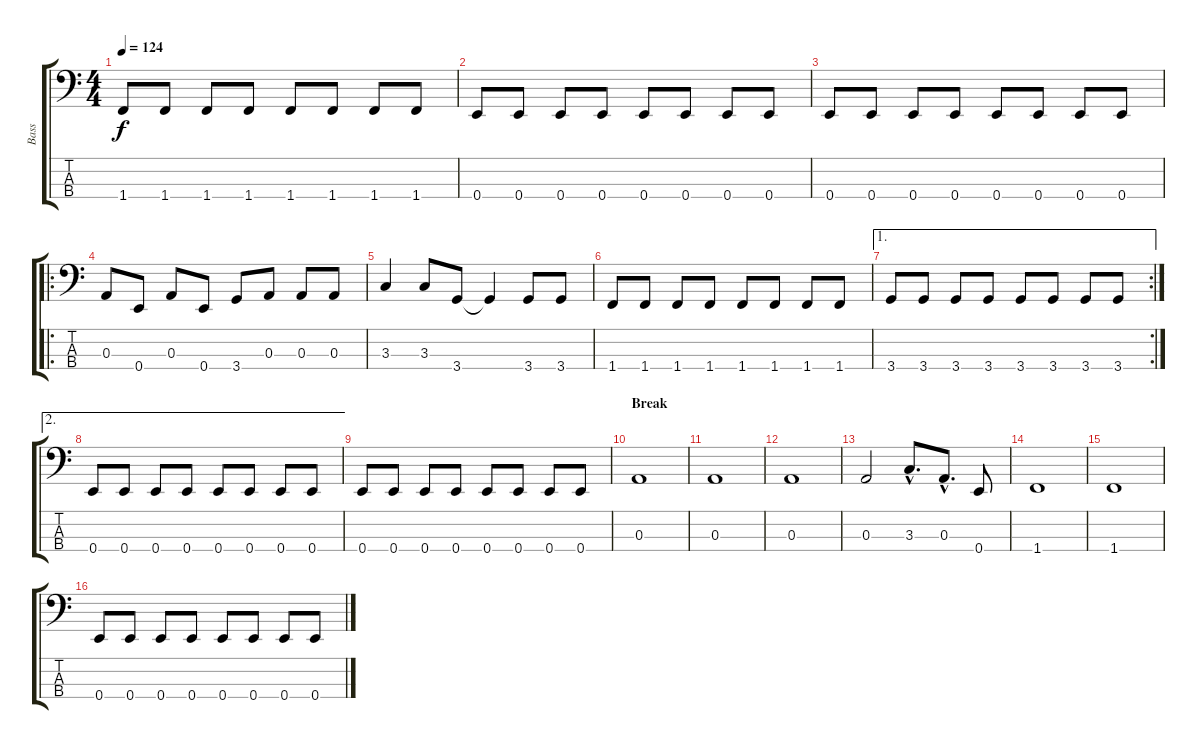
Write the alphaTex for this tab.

\track ("Bass" "Bass") {instrument electricbassfinger}
\staff {score tabs}
\tuning (G2 D2 A1 E1) {hide}
\ts (4 4)
\tempo 124
\clef f4
\ks c
1.4.8{dy f} 1.4.8 1.4.8 1.4.8 1.4.8 1.4.8 1.4.8 1.4.8 |
0.4.8 0.4.8 0.4.8 0.4.8 0.4.8 0.4.8 0.4.8 0.4.8 |
0.4.8 0.4.8 0.4.8 0.4.8 0.4.8 0.4.8 0.4.8 0.4.8 |
\ro
0.3.8 0.4.8 0.3.8 0.4.8 3.4.8 0.3.8 0.3.8 0.3.8 |
3.3.4 3.3.8 3.4.8 3.4{t}.4 3.4.8 3.4.8 |
1.4.8 1.4.8 1.4.8 1.4.8 1.4.8 1.4.8 1.4.8 1.4.8 |
\ae 1
\rc 2
3.4.8 3.4.8 3.4.8 3.4.8 3.4.8 3.4.8 3.4.8 3.4.8 |
\ae 2
0.4.8 0.4.8 0.4.8 0.4.8 0.4.8 0.4.8 0.4.8 0.4.8 |
0.4.8 0.4.8 0.4.8 0.4.8 0.4.8 0.4.8 0.4.8 0.4.8 |
\section ("" "Break")
0.3.1 |
0.3.1 |
0.3.1 |
0.3.2 3.3{hac}.8{d} 0.3{hac}.8{d} 0.4.8 |
1.4.1 |
1.4.1 |
0.4.8 0.4.8 0.4.8 0.4.8 0.4.8 0.4.8 0.4.8 0.4.8
